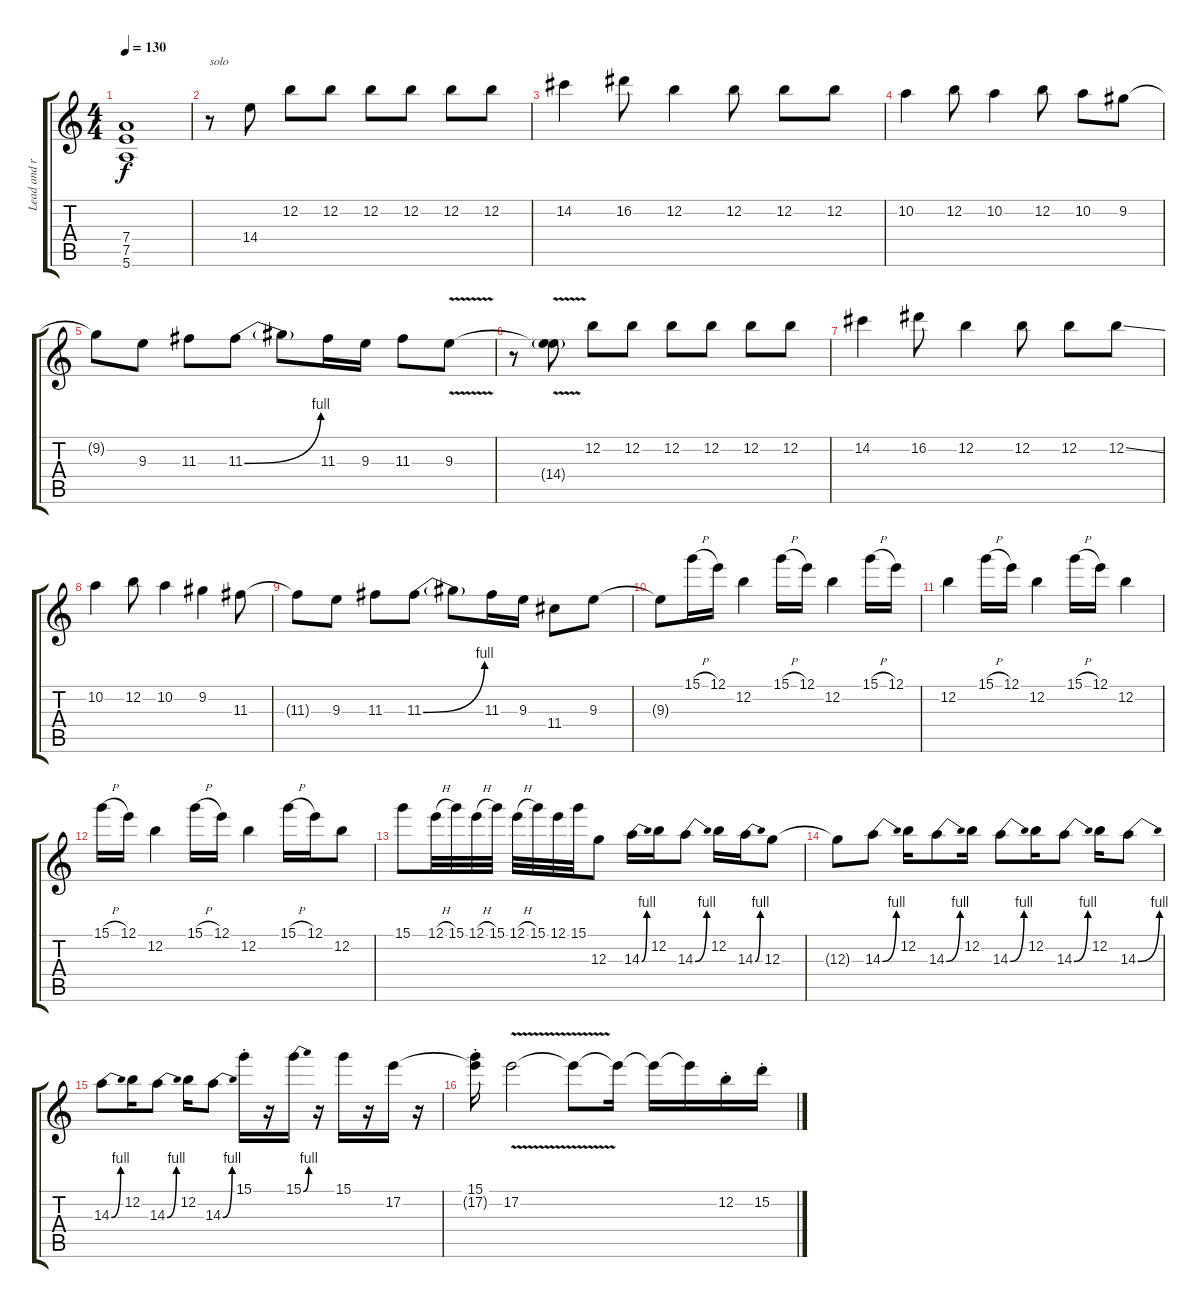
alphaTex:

\track ("Lead and rhythm 1 avitz" "Lead and r") {instrument overdrivenguitar}
\staff {score tabs}
\tuning (E4 B3 G3 D3 A2 E2) {hide}
\ts (4 4)
\tempo 130
\clef g2
\ks c
(7.4 7.5 5.6).1{dy f} |
r.8{txt "solo"} 14.4.8 12.2.8 12.2.8 12.2.8 12.2.8 12.2.8 12.2.8 |
14.2.4 16.2.8 12.2.4 12.2.8 12.2.8 12.2.8 |
10.2.4 12.2.8 10.2.4 12.2.8 10.2.8 9.2.8 |
9.2{t}.8 9.3.8 11.3.8 11.3{be (bend 0 0 60 4)}.8 11.3{t}.8 11.3.16 9.3.16 11.3.8 9.3{v}.8 |
r.8 (9.3{t} 14.4{g}).8 12.2.8 12.2.8 12.2.8 12.2.8 12.2.8 12.2.8 |
14.2.4 16.2.8 12.2.4 12.2.8 12.2.8 12.2{ss}.8 |
10.2.4 12.2.8 10.2.4 9.2.4 11.3.8 |
11.3{t}.8 9.3.8 11.3.8 11.3{be (bend 0 0 60 4)}.8 11.3{t}.8 11.3.16 9.3.16 11.4.8 9.3.8 |
9.3{t}.8 15.1{h}.16 12.1.16 12.2.4 15.1{h}.16 12.1.16 12.2.4 15.1{h}.16 12.1.16 |
12.2.4 15.1{h}.16 12.1.16 12.2.4 15.1{h}.16 12.1.16 12.2.4 |
15.1{h}.16 12.1.16 12.2.4 15.1{h}.16 12.1.16 12.2.4 15.1{h}.16 12.1.16 12.2.8 |
15.1.8 12.1{h}.32 15.1.32 12.1{h}.32 15.1.32 12.1{h}.32 15.1.32 12.1.32 15.1.32 12.3.8 14.3{be (bend 0 0 60 4)}.16 12.2.16 14.3{be (bend 0 0 60 4)}.8 12.2.16 14.3{be (bend 0 0 60 4)}.16 12.3.8 |
12.3{t}.8 14.3{be (bend 0 0 60 4)}.8 12.2.16 14.3{be (bend 0 0 60 4)}.8 12.2.16 14.3{be (bend 0 0 60 4)}.8 12.2.16 14.3{be (bend 0 0 60 4)}.8 12.2.16 14.3{be (bend 0 0 60 4)}.8 |
14.3{be (bend 0 0 60 4)}.8 12.2.16 14.3{be (bend 0 0 60 4)}.8 12.2.16 14.3{be (bend 0 0 60 4)}.8 15.1{st}.16 r.16 15.1{be (bend 0 0 60 4)}.16 r.16 15.1.16 r.16 17.2.16 r.16 |
(15.1{st} 17.2{t}).16 17.2{v}.2 17.2{t}.8 17.2{t}.16 17.2{t}.16 17.2{t}.16 12.2{st}.16 15.2{st}.16
